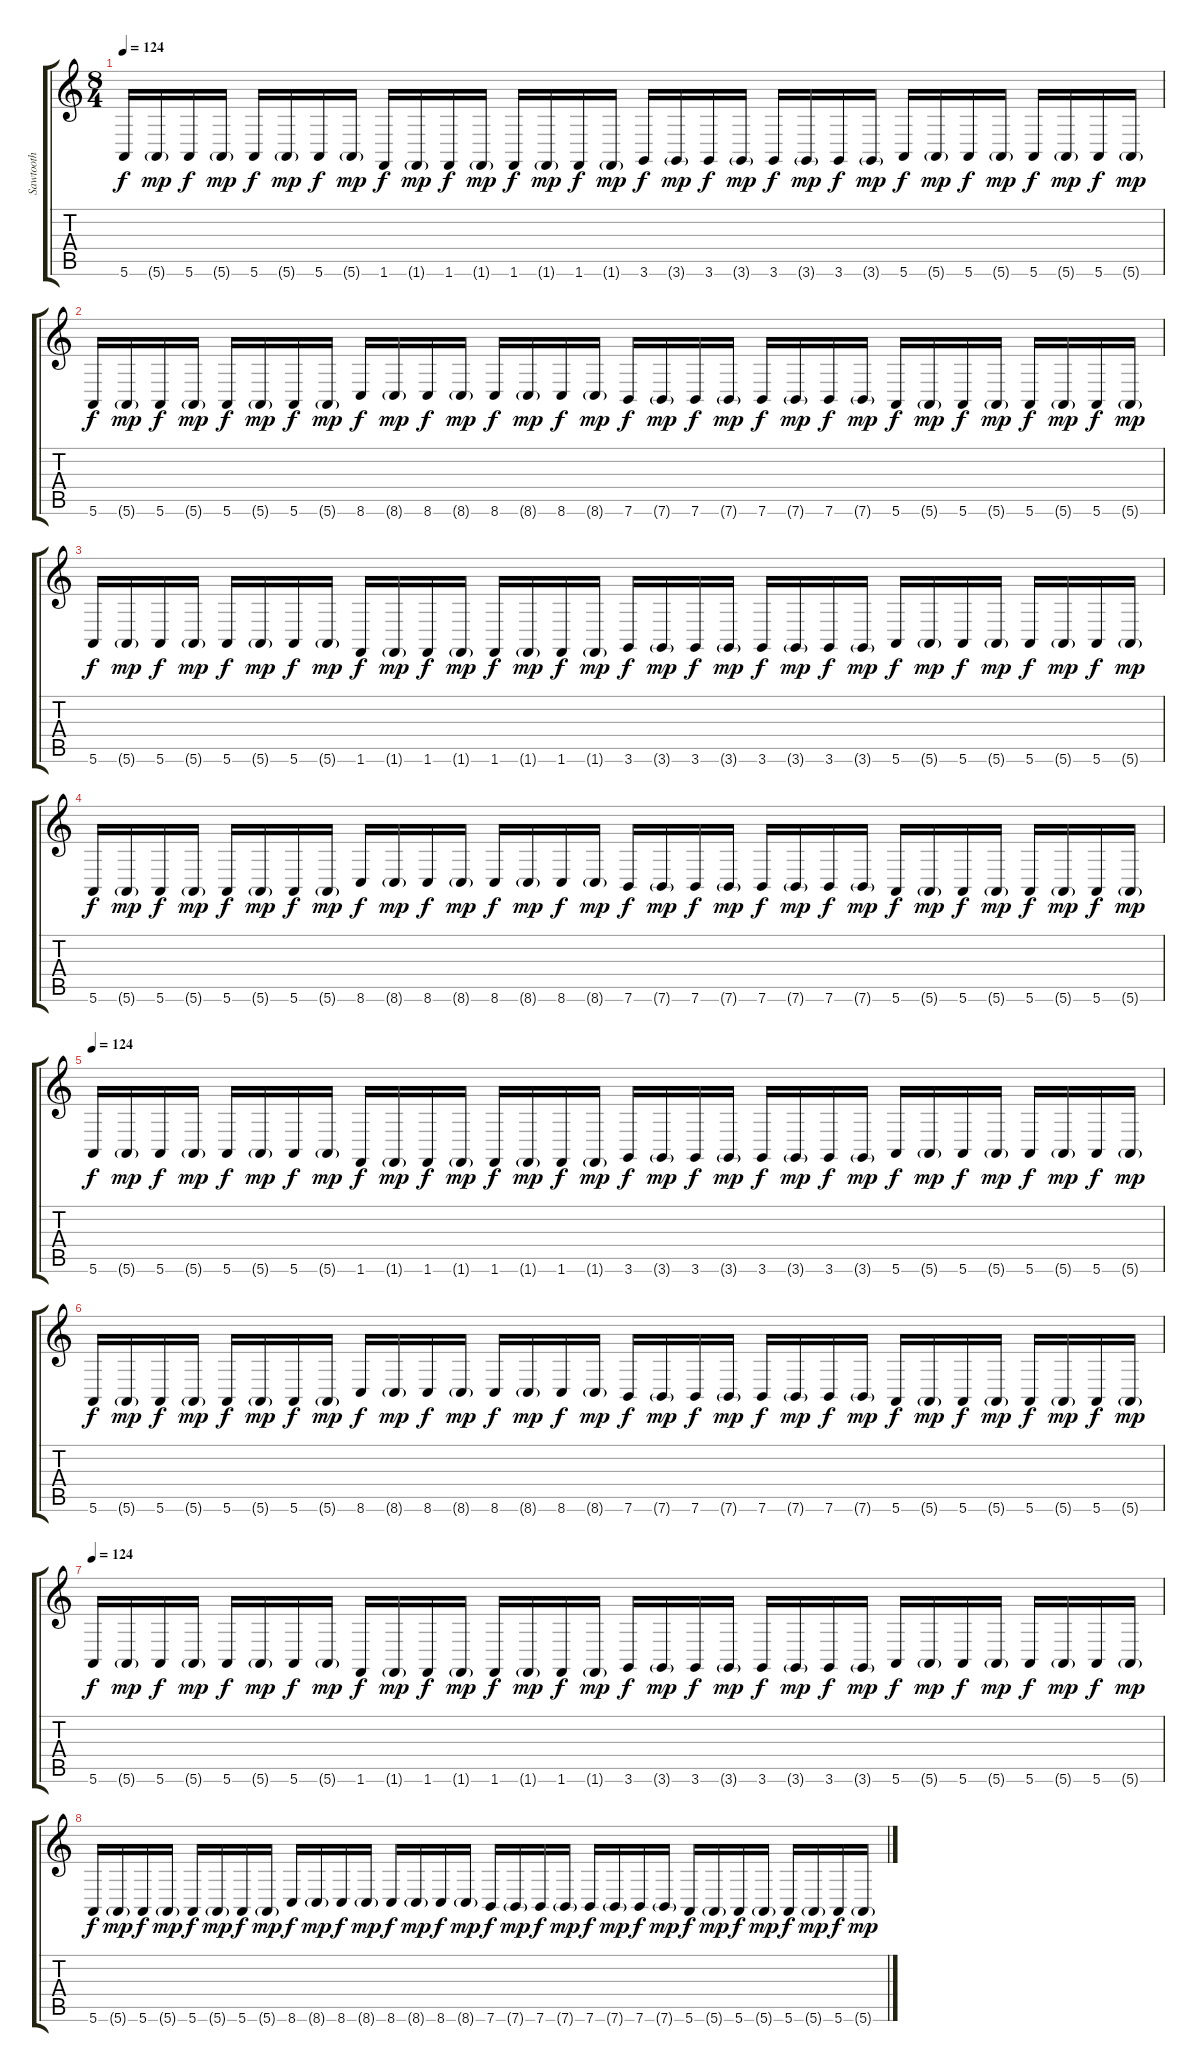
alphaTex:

\track ("Sawtooth" "Sawtooth") {instrument lead2sawtooth}
\staff {score tabs}
\tuning (E4 B3 G3 D3 A2 E2) {hide}
\ts (8 4)
\tempo 124
\clef g2
\ks c
5.6.16{dy f} 5.6{g}.16{dy mp} 5.6.16{dy f} 5.6{g}.16{dy mp} 5.6.16{dy f} 5.6{g}.16{dy mp} 5.6.16{dy f} 5.6{g}.16{dy mp} 1.6.16{dy f} 1.6{g}.16{dy mp} 1.6.16{dy f} 1.6{g}.16{dy mp} 1.6.16{dy f} 1.6{g}.16{dy mp} 1.6.16{dy f} 1.6{g}.16{dy mp} 3.6.16{dy f} 3.6{g}.16{dy mp} 3.6.16{dy f} 3.6{g}.16{dy mp} 3.6.16{dy f} 3.6{g}.16{dy mp} 3.6.16{dy f} 3.6{g}.16{dy mp} 5.6.16{dy f} 5.6{g}.16{dy mp} 5.6.16{dy f} 5.6{g}.16{dy mp} 5.6.16{dy f} 5.6{g}.16{dy mp} 5.6.16{dy f} 5.6{g}.16{dy mp} |
5.6.16{dy f} 5.6{g}.16{dy mp} 5.6.16{dy f} 5.6{g}.16{dy mp} 5.6.16{dy f} 5.6{g}.16{dy mp} 5.6.16{dy f} 5.6{g}.16{dy mp} 8.6.16{dy f} 8.6{g}.16{dy mp} 8.6.16{dy f} 8.6{g}.16{dy mp} 8.6.16{dy f} 8.6{g}.16{dy mp} 8.6.16{dy f} 8.6{g}.16{dy mp} 7.6.16{dy f} 7.6{g}.16{dy mp} 7.6.16{dy f} 7.6{g}.16{dy mp} 7.6.16{dy f} 7.6{g}.16{dy mp} 7.6.16{dy f} 7.6{g}.16{dy mp} 5.6.16{dy f} 5.6{g}.16{dy mp} 5.6.16{dy f} 5.6{g}.16{dy mp} 5.6.16{dy f} 5.6{g}.16{dy mp} 5.6.16{dy f} 5.6{g}.16{dy mp} |
5.6.16{dy f} 5.6{g}.16{dy mp} 5.6.16{dy f} 5.6{g}.16{dy mp} 5.6.16{dy f} 5.6{g}.16{dy mp} 5.6.16{dy f} 5.6{g}.16{dy mp} 1.6.16{dy f} 1.6{g}.16{dy mp} 1.6.16{dy f} 1.6{g}.16{dy mp} 1.6.16{dy f} 1.6{g}.16{dy mp} 1.6.16{dy f} 1.6{g}.16{dy mp} 3.6.16{dy f} 3.6{g}.16{dy mp} 3.6.16{dy f} 3.6{g}.16{dy mp} 3.6.16{dy f} 3.6{g}.16{dy mp} 3.6.16{dy f} 3.6{g}.16{dy mp} 5.6.16{dy f} 5.6{g}.16{dy mp} 5.6.16{dy f} 5.6{g}.16{dy mp} 5.6.16{dy f} 5.6{g}.16{dy mp} 5.6.16{dy f} 5.6{g}.16{dy mp} |
5.6.16{dy f} 5.6{g}.16{dy mp} 5.6.16{dy f} 5.6{g}.16{dy mp} 5.6.16{dy f} 5.6{g}.16{dy mp} 5.6.16{dy f} 5.6{g}.16{dy mp} 8.6.16{dy f} 8.6{g}.16{dy mp} 8.6.16{dy f} 8.6{g}.16{dy mp} 8.6.16{dy f} 8.6{g}.16{dy mp} 8.6.16{dy f} 8.6{g}.16{dy mp} 7.6.16{dy f} 7.6{g}.16{dy mp} 7.6.16{dy f} 7.6{g}.16{dy mp} 7.6.16{dy f} 7.6{g}.16{dy mp} 7.6.16{dy f} 7.6{g}.16{dy mp} 5.6.16{dy f} 5.6{g}.16{dy mp} 5.6.16{dy f} 5.6{g}.16{dy mp} 5.6.16{dy f} 5.6{g}.16{dy mp} 5.6.16{dy f} 5.6{g}.16{dy mp} |
\tempo 124
5.6.16{dy f} 5.6{g}.16{dy mp} 5.6.16{dy f} 5.6{g}.16{dy mp} 5.6.16{dy f} 5.6{g}.16{dy mp} 5.6.16{dy f} 5.6{g}.16{dy mp} 1.6.16{dy f} 1.6{g}.16{dy mp} 1.6.16{dy f} 1.6{g}.16{dy mp} 1.6.16{dy f} 1.6{g}.16{dy mp} 1.6.16{dy f} 1.6{g}.16{dy mp} 3.6.16{dy f} 3.6{g}.16{dy mp} 3.6.16{dy f} 3.6{g}.16{dy mp} 3.6.16{dy f} 3.6{g}.16{dy mp} 3.6.16{dy f} 3.6{g}.16{dy mp} 5.6.16{dy f} 5.6{g}.16{dy mp} 5.6.16{dy f} 5.6{g}.16{dy mp} 5.6.16{dy f} 5.6{g}.16{dy mp} 5.6.16{dy f} 5.6{g}.16{dy mp} |
5.6.16{dy f} 5.6{g}.16{dy mp} 5.6.16{dy f} 5.6{g}.16{dy mp} 5.6.16{dy f} 5.6{g}.16{dy mp} 5.6.16{dy f} 5.6{g}.16{dy mp} 8.6.16{dy f} 8.6{g}.16{dy mp} 8.6.16{dy f} 8.6{g}.16{dy mp} 8.6.16{dy f} 8.6{g}.16{dy mp} 8.6.16{dy f} 8.6{g}.16{dy mp} 7.6.16{dy f} 7.6{g}.16{dy mp} 7.6.16{dy f} 7.6{g}.16{dy mp} 7.6.16{dy f} 7.6{g}.16{dy mp} 7.6.16{dy f} 7.6{g}.16{dy mp} 5.6.16{dy f} 5.6{g}.16{dy mp} 5.6.16{dy f} 5.6{g}.16{dy mp} 5.6.16{dy f} 5.6{g}.16{dy mp} 5.6.16{dy f} 5.6{g}.16{dy mp} |
\tempo 124
5.6.16{dy f} 5.6{g}.16{dy mp} 5.6.16{dy f} 5.6{g}.16{dy mp} 5.6.16{dy f} 5.6{g}.16{dy mp} 5.6.16{dy f} 5.6{g}.16{dy mp} 1.6.16{dy f} 1.6{g}.16{dy mp} 1.6.16{dy f} 1.6{g}.16{dy mp} 1.6.16{dy f} 1.6{g}.16{dy mp} 1.6.16{dy f} 1.6{g}.16{dy mp} 3.6.16{dy f} 3.6{g}.16{dy mp} 3.6.16{dy f} 3.6{g}.16{dy mp} 3.6.16{dy f} 3.6{g}.16{dy mp} 3.6.16{dy f} 3.6{g}.16{dy mp} 5.6.16{dy f} 5.6{g}.16{dy mp} 5.6.16{dy f} 5.6{g}.16{dy mp} 5.6.16{dy f} 5.6{g}.16{dy mp} 5.6.16{dy f} 5.6{g}.16{dy mp} |
5.6.16{dy f} 5.6{g}.16{dy mp} 5.6.16{dy f} 5.6{g}.16{dy mp} 5.6.16{dy f} 5.6{g}.16{dy mp} 5.6.16{dy f} 5.6{g}.16{dy mp} 8.6.16{dy f} 8.6{g}.16{dy mp} 8.6.16{dy f} 8.6{g}.16{dy mp} 8.6.16{dy f} 8.6{g}.16{dy mp} 8.6.16{dy f} 8.6{g}.16{dy mp} 7.6.16{dy f} 7.6{g}.16{dy mp} 7.6.16{dy f} 7.6{g}.16{dy mp} 7.6.16{dy f} 7.6{g}.16{dy mp} 7.6.16{dy f} 7.6{g}.16{dy mp} 5.6.16{dy f} 5.6{g}.16{dy mp} 5.6.16{dy f} 5.6{g}.16{dy mp} 5.6.16{dy f} 5.6{g}.16{dy mp} 5.6.16{dy f} 5.6{g}.16{dy mp}
